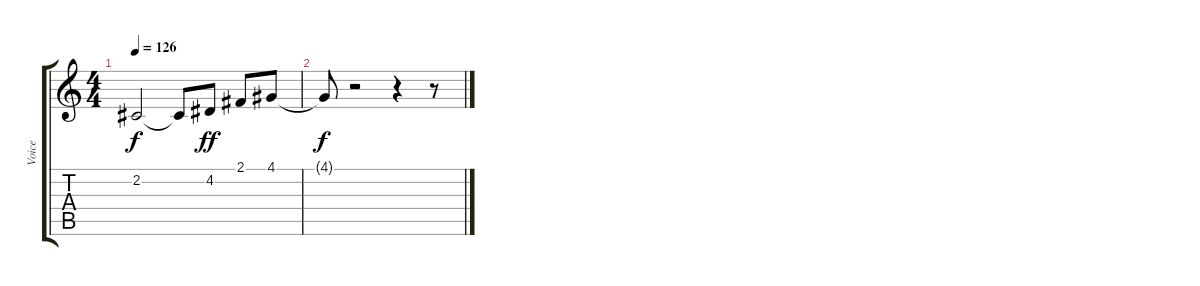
\track ("Voice" "Voice") {instrument pad3polysynth}
\staff {score tabs}
\tuning (E4 B3 G3 D3 A2 E2) {hide}
\ts (4 4)
\tempo 126
\clef g2
\ks c
2.2{t}.2{dy f} 2.2{t}.8 4.2.8{dy ff} 2.1.8 4.1.8 |
4.1{t}.8{dy f} r.2 r.4 r.8
